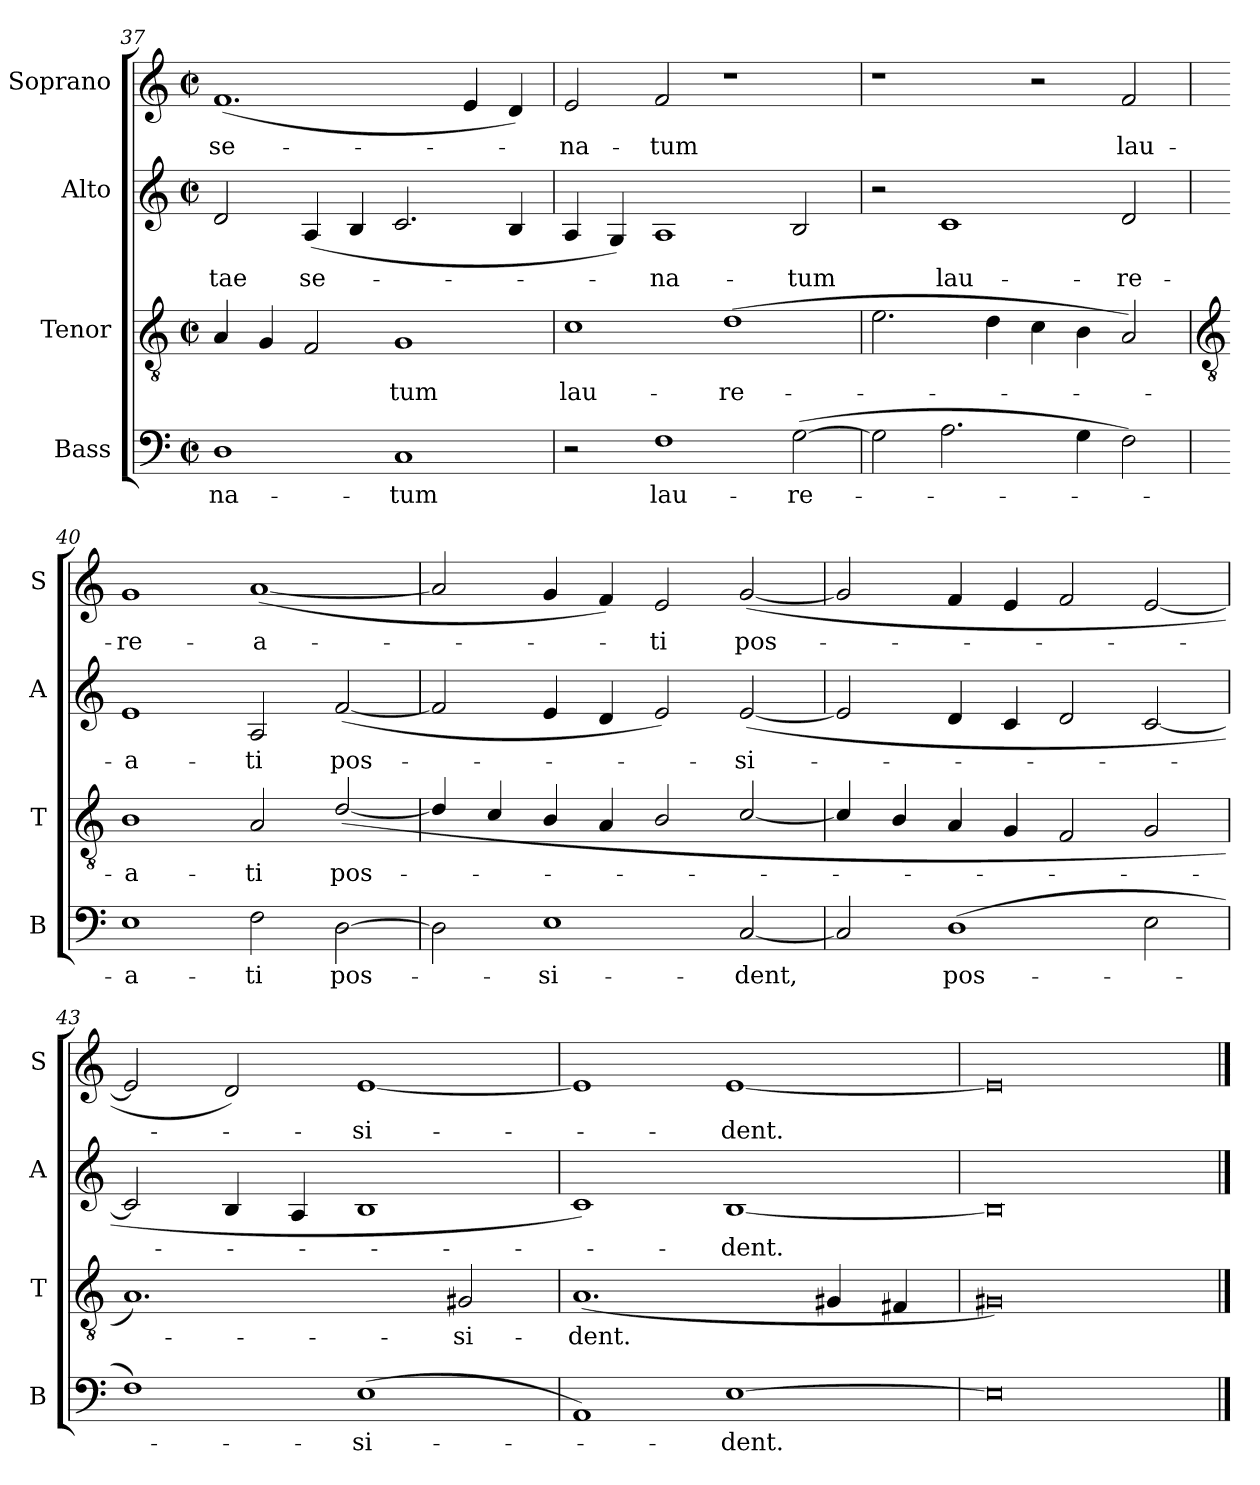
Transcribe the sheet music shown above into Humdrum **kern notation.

**kern	**text	**kern	**text	**kern	**text	**kern	**text
*part4	*part4	*part3	*part3	*part2	*part2	*part1	*part1
*staff4	*staff4	*staff3	*staff3	*staff2	*staff2	*staff1	*staff1
*I"Bass	*	*I"Tenor	*	*I"Alto	*	*I"Soprano	*
*I'B	*	*I'T	*	*I'A	*	*I'S	*
*clefF4	*	*clefGv2	*	*clefG2	*	*clefG2	*
*k[]	*	*k[]	*	*k[]	*	*k[]	*
*C:	*	*C:	*	*C:	*	*C:	*
*M4/2	*	*M4/2	*	*M4/2	*	*M4/2	*
*met(c|)	*	*met(c|)	*	*met(c|)	*	*met(c|)	*
=37	=37	=37	=37	=37	=37	=37	=37
!	!LO:LY:b	!	!	!	!LO:LY:b	!	!LO:LY:b
1D	na-	4A	.	2d	-tae	(<1.f	se-
.	.	4G	.	.	.	.	.
!	!	!	!	!	!LO:LY:b	!	!
.	.	2F	.	(<4A	se-	.	.
.	.	.	.	4B	.	.	.
!	!LO:LY:b	!	!LO:LY:b	!	!	!	!
1C	-tum	1G	tum	2.c	.	.	.
.	.	.	.	.	.	4e	.
.	.	.	.	4B	.	4d)	.
=38	=38	=38	=38	=38	=38	=38	=38
!	!	!	!LO:LY:b	!	!	!	!LO:LY:b
2r	.	1c	lau-	4A	.	2e	na-
.	.	.	.	4G)	.	.	.
!	!LO:LY:b	!	!	!	!LO:LY:b	!	!LO:LY:b
1F	lau-	.	.	1A	na-	2f	-tum
!	!	!	!LO:LY:b	!	!	!	!
.	.	(>1d	-re-	.	.	1r	.
!	!LO:LY:b	!	!	!	!LO:LY:b	!	!
(>[2G	-re-	.	.	2B	-tum	.	.
=39	=39	=39	=39	=39	=39	=39	=39
2G]	.	2.e	.	2r	.	1r	.
!	!	!	!	!	!LO:LY:b	!	!
2.A	.	.	.	1c	lau-	.	.
.	.	4d	.	.	.	.	.
.	.	4c	.	.	.	2r	.
4G	.	4B	.	.	.	.	.
!	!	!	!	!	!LO:LY:b	!	!LO:LY:b
2F)	.	2A)	.	2d	-re-	2f	lau-
!!LO:LB:g=z
=40	=40	=40	=40	=40	=40	=40	=40
*	*	*clefGv2	*	*	*	*	*
!	!LO:LY:b	!	!LO:LY:b	!	!LO:LY:b	!	!LO:LY:b
1E	a-	1B	a-	1e	-a-	1g	-re-
!	!LO:LY:b	!	!LO:LY:b	!	!LO:LY:b	!	!LO:LY:b
2F	-ti	2A	-ti	2A	-ti	(<[1a	-a-
!	!LO:LY:b	!	!LO:LY:b	!	!LO:LY:b	!	!
[2D	pos-	(<[2d/	pos-	(<[2f	pos-	.	.
=41	=41	=41	=41	=41	=41	=41	=41
2D]	.	4d/]	.	2f]	.	2a]	.
.	.	4c/	.	.	.	.	.
!	!LO:LY:b	!	!	!	!	!	!
1E	si-	4B/	.	4e	.	4g	.
.	.	4A/	.	4d	.	4f)	.
!	!	!	!	!	!	!	!LO:LY:b
.	.	2B/	.	2e)	.	2e	ti
!	!LO:LY:b	!	!	!	!LO:LY:b	!	!LO:LY:b
[2C	-dent,	[2c/	.	(<[2e	si-	(<[2g	pos-
=42	=42	=42	=42	=42	=42	=42	=42
2C]	.	4c/]	.	2e]	.	2g]	.
.	.	4B/	.	.	.	.	.
!	!LO:LY:b	!	!	!	!	!	!
(>1D	pos-	4A/	.	4d	.	4f	.
.	.	4G	.	4c	.	4e	.
.	.	2F	.	2d	.	2f	.
2E	.	2G	.	[2c	.	[2e	.
=43	=43	=43	=43	=43	=43	=43	=43
1F)	.	1.A)	.	2c]	.	2e]	.
.	.	.	.	4B	.	2d)	.
.	.	.	.	4A	.	.	.
!	!LO:LY:b	!	!	!	!	!	!LO:LY:b
(<1E	si-	.	.	1B	.	[1e	si-
!	!	!	!LO:LY:b	!	!	!	!
.	.	2G#	si-	.	.	.	.
=44	=44	=44	=44	=44	=44	=44	=44
!	!	!	!LO:LY:b	!	!	!	!
1AA)	.	(<1.A	-dent.	1c)	.	1e]	.
!	!LO:LY:b	!	!	!	!LO:LY:b	!	!LO:LY:b
[1E	dent.	.	.	[1B	dent.	[1e	dent.
.	.	4G#X	.	.	.	.	.
.	.	4F#	.	.	.	.	.
=45	=45	=45	=45	=45	=45	=45	=45
0E]	.	0G#X)	.	0B]	.	0e]	.
==	==	==	==	==	==	==	==
*-	*-	*-	*-	*-	*-	*-	*-
